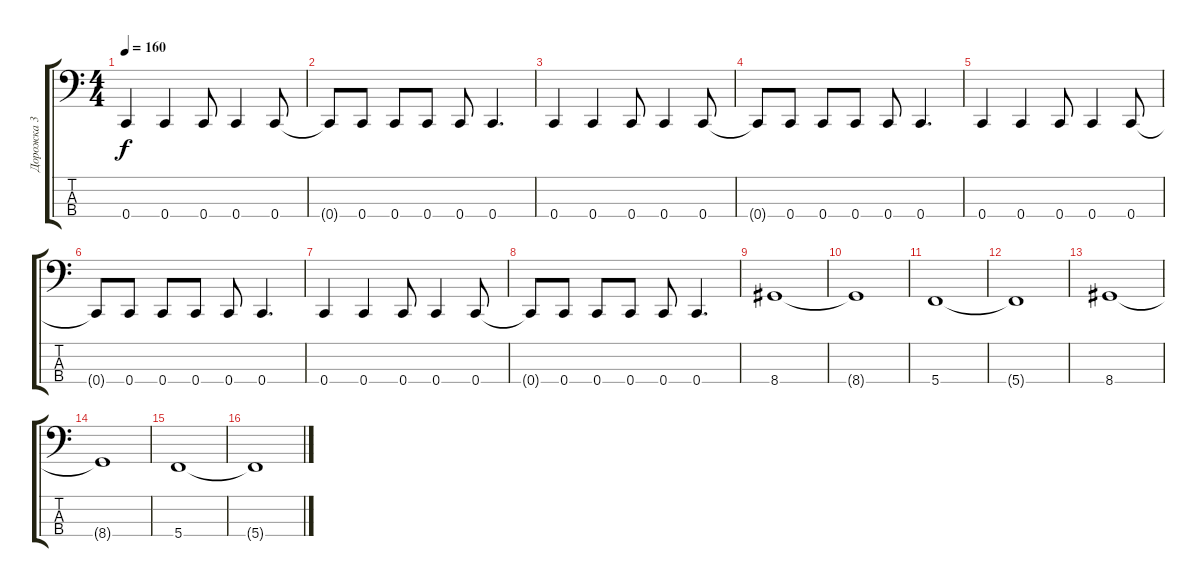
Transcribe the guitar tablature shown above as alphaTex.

\track ("Дорожка 3" "Дорожка 3") {instrument electricbassfinger}
\staff {score tabs}
\tuning (F2 C2 G1 C1) {hide}
\ts (4 4)
\tempo 160
\clef f4
\ks c
0.4.4{dy f} 0.4.4 0.4.8 0.4.4 0.4.8 |
0.4{t}.8 0.4.8 0.4.8 0.4.8 0.4.8 0.4.4{d} |
0.4.4 0.4.4 0.4.8 0.4.4 0.4.8 |
0.4{t}.8 0.4.8 0.4.8 0.4.8 0.4.8 0.4.4{d} |
0.4.4 0.4.4 0.4.8 0.4.4 0.4.8 |
0.4{t}.8 0.4.8 0.4.8 0.4.8 0.4.8 0.4.4{d} |
0.4.4 0.4.4 0.4.8 0.4.4 0.4.8 |
0.4{t}.8 0.4.8 0.4.8 0.4.8 0.4.8 0.4.4{d} |
8.4.1 |
8.4{t}.1 |
5.4.1 |
5.4{t}.1 |
8.4.1 |
8.4{t}.1 |
5.4.1 |
5.4{t}.1
